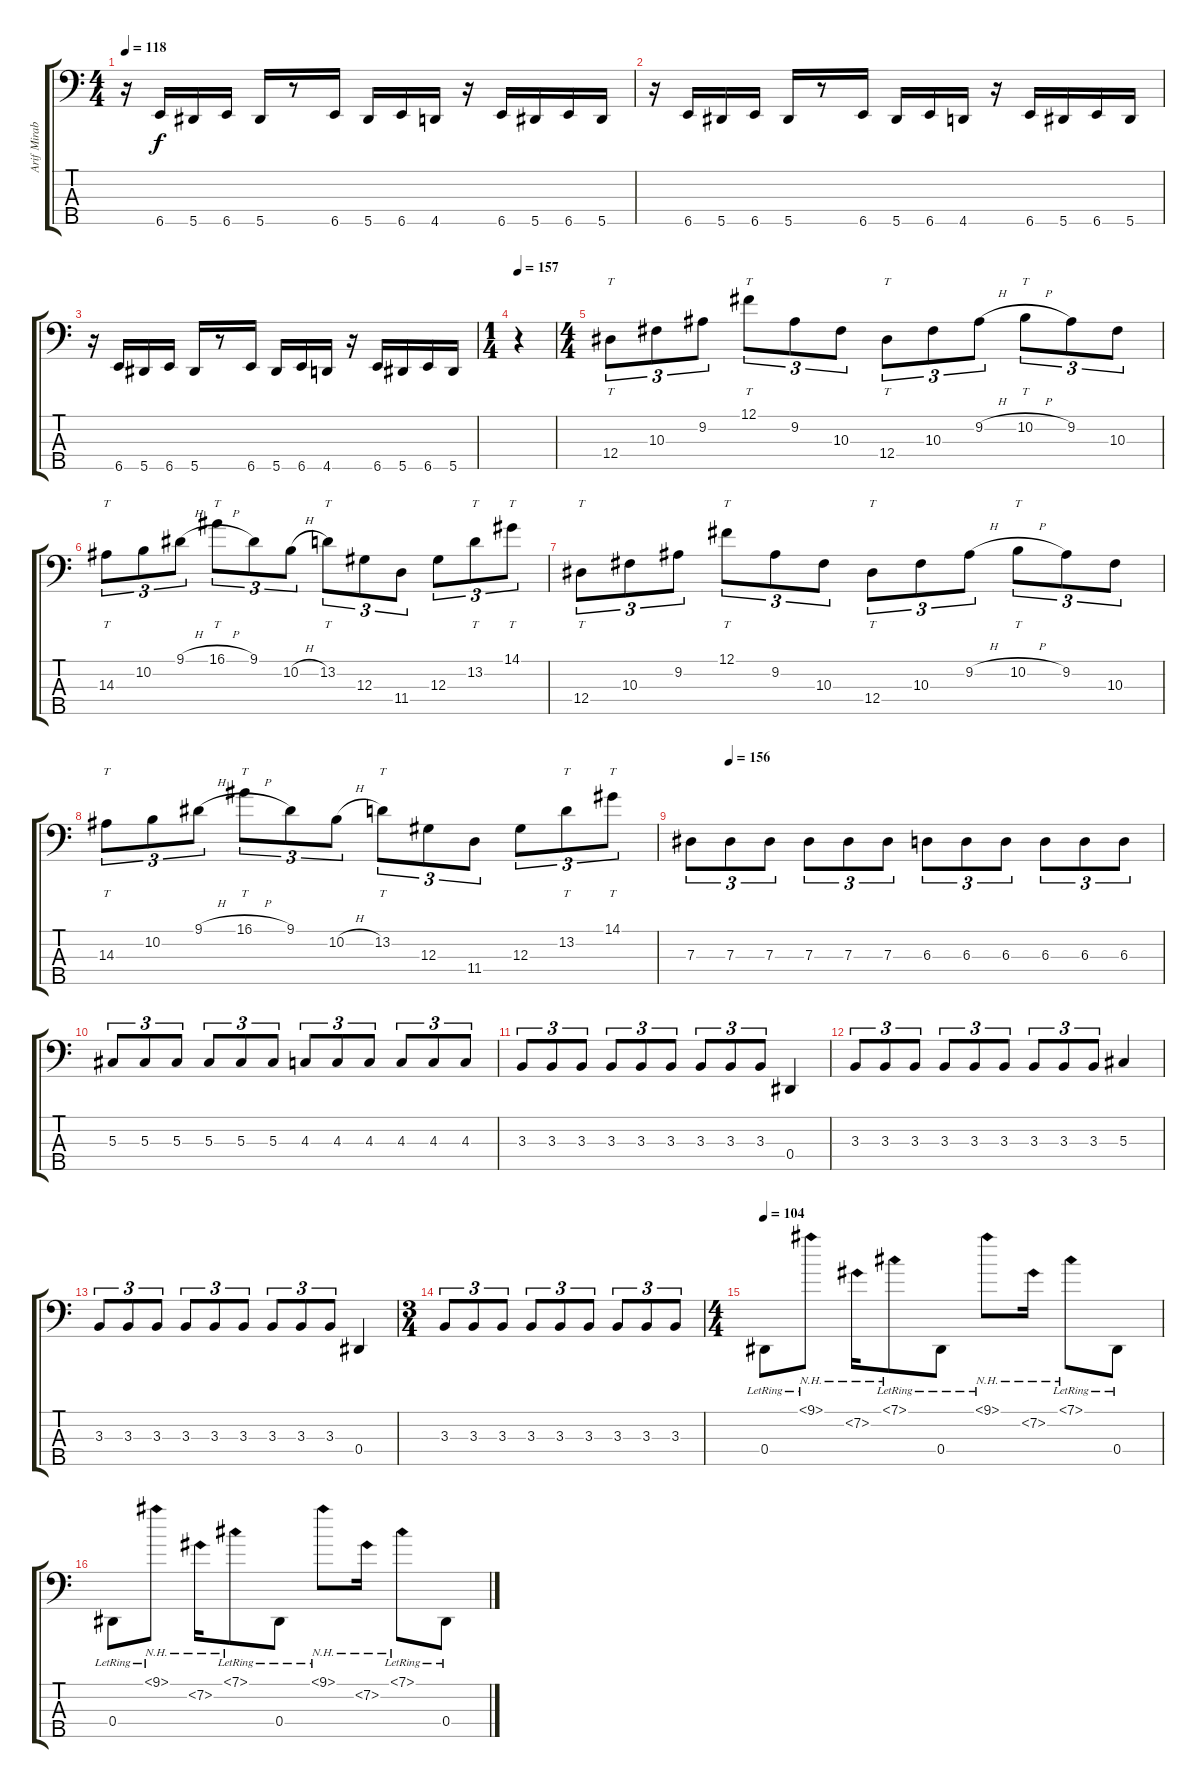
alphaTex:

\track ("Arif Mirabdolbaghi - Bass" "Arif Mirab") {instrument electricbassfinger}
\staff {score tabs}
\tuning (Gb2 Db2 Ab1 Eb1 Bb0) {hide}
\ts (4 4)
\tempo 118
\clef f4
\ks c
r.16{dy f} 6.5.16 5.5.16 6.5.16 5.5.16 r.8 6.5.16 5.5.16 6.5.16 4.5.16 r.16 6.5.16 5.5.16 6.5.16 5.5.16 |
r.16 6.5.16 5.5.16 6.5.16 5.5.16 r.8 6.5.16 5.5.16 6.5.16 4.5.16 r.16 6.5.16 5.5.16 6.5.16 5.5.16 |
r.16 6.5.16 5.5.16 6.5.16 5.5.16 r.8 6.5.16 5.5.16 6.5.16 4.5.16 r.16 6.5.16 5.5.16 6.5.16 5.5.16 |
\ts (1 4)
\tempo 157
r.4 |
\ts (4 4)
12.4.8{tt tu (3 2)} 10.3.8{tu (3 2)} 9.2.8{tu (3 2)} 12.1.8{tt tu (3 2)} 9.2.8{tu (3 2)} 10.3.8{tu (3 2)} 12.4.8{tt tu (3 2)} 10.3.8{tu (3 2)} 9.2{h}.8{tu (3 2)} 10.2{h}.8{tt tu (3 2)} 9.2.8{tu (3 2)} 10.3.8{tu (3 2)} |
14.3.8{tt tu (3 2)} 10.2.8{tu (3 2)} 9.1{h}.8{tu (3 2)} 16.1{h}.8{tt tu (3 2)} 9.1.8{tu (3 2)} 10.2{h}.8{tu (3 2)} 13.2.8{tt tu (3 2)} 12.3.8{tu (3 2)} 11.4.8{tu (3 2)} 12.3.8{tu (3 2)} 13.2.8{tt tu (3 2)} 14.1.8{tt tu (3 2)} |
12.4.8{tt tu (3 2)} 10.3.8{tu (3 2)} 9.2.8{tu (3 2)} 12.1.8{tt tu (3 2)} 9.2.8{tu (3 2)} 10.3.8{tu (3 2)} 12.4.8{tt tu (3 2)} 10.3.8{tu (3 2)} 9.2{h}.8{tu (3 2)} 10.2{h}.8{tt tu (3 2)} 9.2.8{tu (3 2)} 10.3.8{tu (3 2)} |
14.3.8{tt tu (3 2)} 10.2.8{tu (3 2)} 9.1{h}.8{tu (3 2)} 16.1{h}.8{tt tu (3 2)} 9.1.8{tu (3 2)} 10.2{h}.8{tu (3 2)} 13.2.8{tt tu (3 2)} 12.3.8{tu (3 2)} 11.4.8{tu (3 2)} 12.3.8{tu (3 2)} 13.2.8{tt tu (3 2)} 14.1.8{tt tu (3 2)} |
\tempo (156 0.08333333333333333)
7.3.8{tu (3 2)} 7.3.8{tu (3 2)} 7.3.8{tu (3 2)} 7.3.8{tu (3 2)} 7.3.8{tu (3 2)} 7.3.8{tu (3 2)} 6.3.8{tu (3 2)} 6.3.8{tu (3 2)} 6.3.8{tu (3 2)} 6.3.8{tu (3 2)} 6.3.8{tu (3 2)} 6.3.8{tu (3 2)} |
5.3.8{tu (3 2)} 5.3.8{tu (3 2)} 5.3.8{tu (3 2)} 5.3.8{tu (3 2)} 5.3.8{tu (3 2)} 5.3.8{tu (3 2)} 4.3.8{tu (3 2)} 4.3.8{tu (3 2)} 4.3.8{tu (3 2)} 4.3.8{tu (3 2)} 4.3.8{tu (3 2)} 4.3.8{tu (3 2)} |
3.3.8{tu (3 2)} 3.3.8{tu (3 2)} 3.3.8{tu (3 2)} 3.3.8{tu (3 2)} 3.3.8{tu (3 2)} 3.3.8{tu (3 2)} 3.3.8{tu (3 2)} 3.3.8{tu (3 2)} 3.3.8{tu (3 2)} 0.4.4 |
3.3.8{tu (3 2)} 3.3.8{tu (3 2)} 3.3.8{tu (3 2)} 3.3.8{tu (3 2)} 3.3.8{tu (3 2)} 3.3.8{tu (3 2)} 3.3.8{tu (3 2)} 3.3.8{tu (3 2)} 3.3.8{tu (3 2)} 5.3.4 |
3.3.8{tu (3 2)} 3.3.8{tu (3 2)} 3.3.8{tu (3 2)} 3.3.8{tu (3 2)} 3.3.8{tu (3 2)} 3.3.8{tu (3 2)} 3.3.8{tu (3 2)} 3.3.8{tu (3 2)} 3.3.8{tu (3 2)} 0.4.4 |
\ts (3 4)
3.3.8{tu (3 2)} 3.3.8{tu (3 2)} 3.3.8{tu (3 2)} 3.3.8{tu (3 2)} 3.3.8{tu (3 2)} 3.3.8{tu (3 2)} 3.3.8{tu (3 2)} 3.3.8{tu (3 2)} 3.3.8{tu (3 2)} |
\ts (4 4)
\tempo 104
0.4{lr}.8 9.1{nh lr}.8 7.2{nh}.16 7.1{nh lr}.8 0.4{lr}.8 9.1{nh lr}.8 7.2{nh}.16 7.1{nh lr}.8 0.4{lr}.8 |
0.4{lr}.8 9.1{nh lr}.8 7.2{nh}.16 7.1{nh lr}.8 0.4{lr}.8 9.1{nh lr}.8 7.2{nh}.16 7.1{nh lr}.8 0.4{lr}.8
